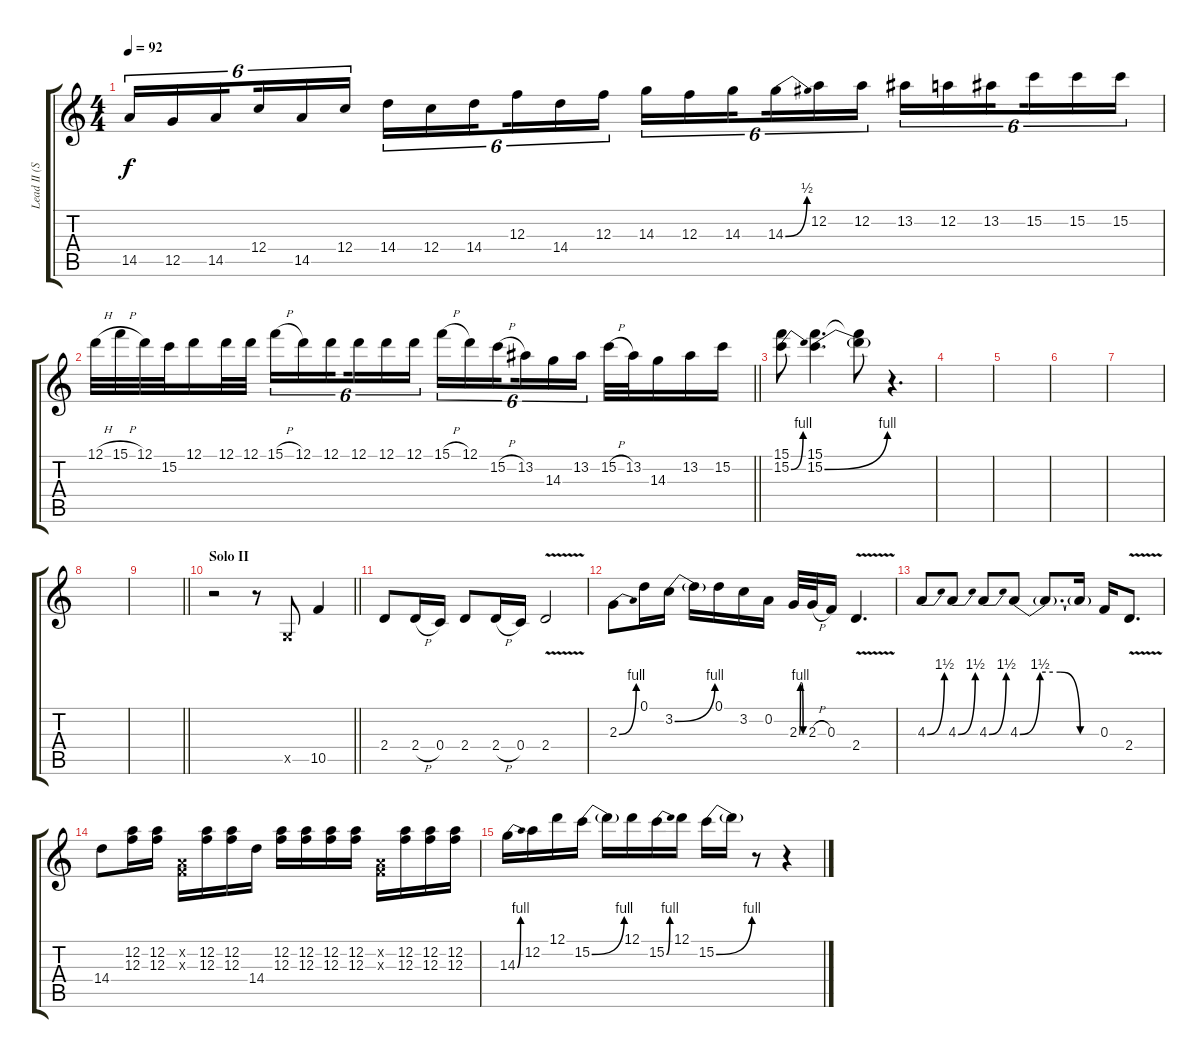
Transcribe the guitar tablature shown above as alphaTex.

\track ("Lead II (Solo)" "Lead II (S") {instrument overdrivenguitar}
\staff {score tabs}
\tuning (D4 A3 F3 C3 G2 D2) {hide}
\ts (4 4)
\tempo 92
\clef g2
\ks c
14.5.16{tu (6 4) dy f} 12.5.16{tu (6 4)} 14.5.16{tu (6 4) beam splitsecondary} 12.4.16{tu (6 4)} 14.5.16{tu (6 4)} 12.4.16{tu (6 4)} 14.4.16{tu (6 4)} 12.4.16{tu (6 4)} 14.4.16{tu (6 4) beam splitsecondary} 12.3.16{tu (6 4)} 14.4.16{tu (6 4)} 12.3.16{tu (6 4)} 14.3.16{tu (6 4)} 12.3.16{tu (6 4)} 14.3.16{tu (6 4) beam splitsecondary} 14.3{be (bend 0 0 60 2)}.16{tu (6 4)} 12.2.16{tu (6 4)} 12.2.16{tu (6 4)} 13.2.16{tu (6 4)} 12.2.16{tu (6 4)} 13.2.16{tu (6 4) beam splitsecondary} 15.2.16{tu (6 4)} 15.2.16{tu (6 4)} 15.2.16{tu (6 4)} |
\barLineRight lightlight
12.1{h}.32 15.1{h}.32 12.1.32 15.2.32 12.1.16 12.1.32 12.1.32 15.1{h}.16{tu (6 4)} 12.1.16{tu (6 4)} 12.1.16{tu (6 4) beam splitsecondary} 12.1.16{tu (6 4)} 12.1.16{tu (6 4)} 12.1.16{tu (6 4)} 15.1{h}.16{tu (6 4)} 12.1.16{tu (6 4)} 15.2{h}.16{tu (6 4) beam splitsecondary} 13.2.16{tu (6 4)} 14.3.16{tu (6 4)} 13.2.16{tu (6 4)} 15.2{h}.32 13.2.32 14.3.16 13.2.16 15.2.16 |
\section ("" "")
(15.1 15.2{be (bend 0 0 60 4)}).8 (15.1 15.2{be (bend 0 0 60 4)}).4{d} (15.1{t} 15.2{t}).8 r.4{d} |
|
|
|
|
|
\barLineRight lightlight
|
\section ("" "Solo II")
\barLineRight lightlight
r.2 r.8 0.5{x}.8 10.5.4 |
2.4.8 2.4{h}.16 0.4.16 2.4.8 2.4{h}.16 0.4.16 2.4{v}.2 |
2.3{be (bend 0 0 60 4)}.8 0.1.16 3.2{be (bend 0 0 60 4)}.16 3.2{t}.16 0.1.16 3.2.16 0.2.16 2.3{be (custom 0 0 15 4 30 4 45 0 60 0)}.32 2.3{h}.32 0.3.16 2.4{v}.4{d} |
4.3{be (bend 0 0 60 6)}.8 4.3{be (bend 0 0 60 6)}.8 4.3{be (bend 0 0 60 6)}.8 4.3{be (custom 0 0 15 6 30 6 45 0 60 0)}.8 4.3{t}.8{d} 4.3{t}.16 0.3.16 2.4{v}.8{d} |
14.4.8 (12.2 12.3).16 (12.2 12.3).16 (0.2{x} 0.3{x}).16 (12.2 12.3).16 (12.2 12.3).16 14.4.16 (12.2 12.3).16 (12.2 12.3).16 (12.2 12.3).16 (12.2 12.3).16 (0.2{x} 0.3{x}).16 (12.2 12.3).16 (12.2 12.3).16 (12.2 12.3).16 |
14.3{be (bend 0 0 60 4)}.16 12.2.16 12.1.16 15.2{be (bend 0 0 60 4)}.16 15.2{t}.16 12.1.16 15.2{be (bend 0 0 60 4)}.16 12.1.16 15.2{be (bend 0 0 60 4)}.16 15.2{t}.16 r.8 r.4
